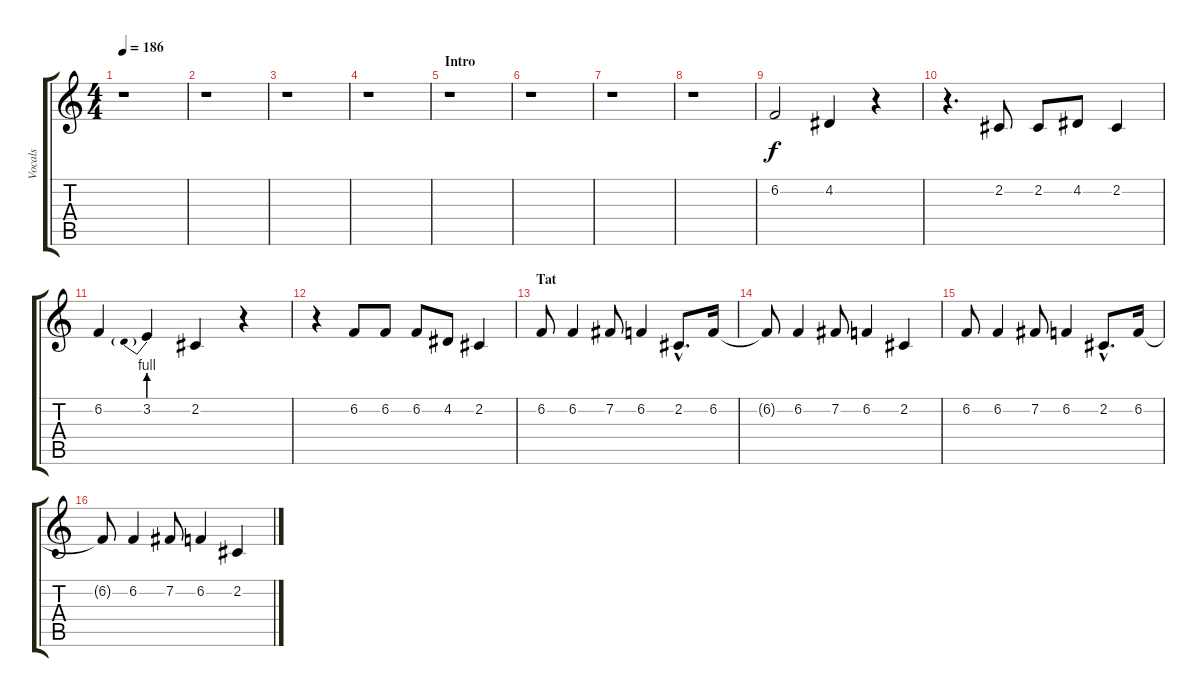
\track ("Vocals" "Vocals") {instrument englishhorn}
\staff {score tabs}
\tuning (E4 B3 G3 D3 A2 E2) {hide}
\ts (4 4)
\tempo 186
\clef g2
\ks c
r.1{dy f} |
r.1 |
r.1 |
r.1 |
\section ("" "Intro")
r.1 |
r.1 |
r.1 |
r.1 |
6.2.2 4.2.4 r.4 |
r.4{d} 2.2.8 2.2.8 4.2.8 2.2.4 |
6.2.4 3.2{be (prebend 0 4 60 4)}.4 2.2.4 r.4 |
r.4 6.2.8 6.2.8 6.2.8 4.2.8 2.2.4 |
\section ("" "Tat")
6.2.8 6.2.4 7.2.8 6.2.4 2.2{hac}.8{d} 6.2.16 |
6.2{t}.8 6.2.4 7.2.8 6.2.4 2.2.4 |
6.2.8 6.2.4 7.2.8 6.2.4 2.2{hac}.8{d} 6.2.16 |
6.2{t}.8 6.2.4 7.2.8 6.2.4 2.2.4
